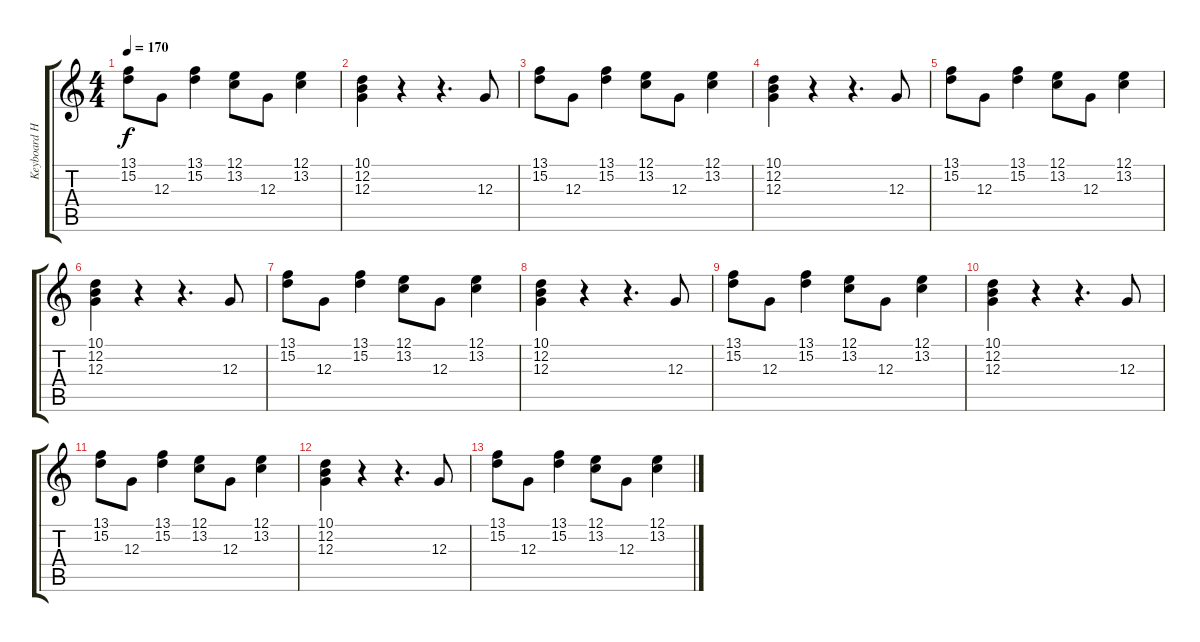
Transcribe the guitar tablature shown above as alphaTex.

\track ("Keyboard Hook" "Keyboard H") {instrument dulcimer}
\staff {score tabs}
\tuning (E4 B3 G3 D3 A2 E2) {hide}
\ts (4 4)
\tempo 170
\clef g2
\ks c
(13.1 15.2).8{dy f} 12.3.8 (13.1 15.2).4 (12.1 13.2).8 12.3.8 (12.1 13.2).4 |
(10.1 12.2 12.3).4 r.4 r.4{d} 12.3.8 |
(13.1 15.2).8 12.3.8 (13.1 15.2).4 (12.1 13.2).8 12.3.8 (12.1 13.2).4 |
(10.1 12.2 12.3).4 r.4 r.4{d} 12.3.8 |
(13.1 15.2).8 12.3.8 (13.1 15.2).4 (12.1 13.2).8 12.3.8 (12.1 13.2).4 |
(10.1 12.2 12.3).4{volume 12} r.4 r.4{d} 12.3.8 |
(13.1 15.2).8 12.3.8 (13.1 15.2).4 (12.1 13.2).8 12.3.8 (12.1 13.2).4 |
(10.1 12.2 12.3).4{volume 8} r.4 r.4{d} 12.3.8 |
(13.1 15.2).8 12.3.8 (13.1 15.2).4 (12.1 13.2).8 12.3.8 (12.1 13.2).4 |
(10.1 12.2 12.3).4{volume 4} r.4 r.4{d} 12.3.8 |
(13.1 15.2).8 12.3.8 (13.1 15.2).4 (12.1 13.2).8 12.3.8 (12.1 13.2).4 |
(10.1 12.2 12.3).4{volume 0} r.4 r.4{d} 12.3.8 |
(13.1 15.2).8 12.3.8 (13.1 15.2).4 (12.1 13.2).8 12.3.8 (12.1 13.2).4
